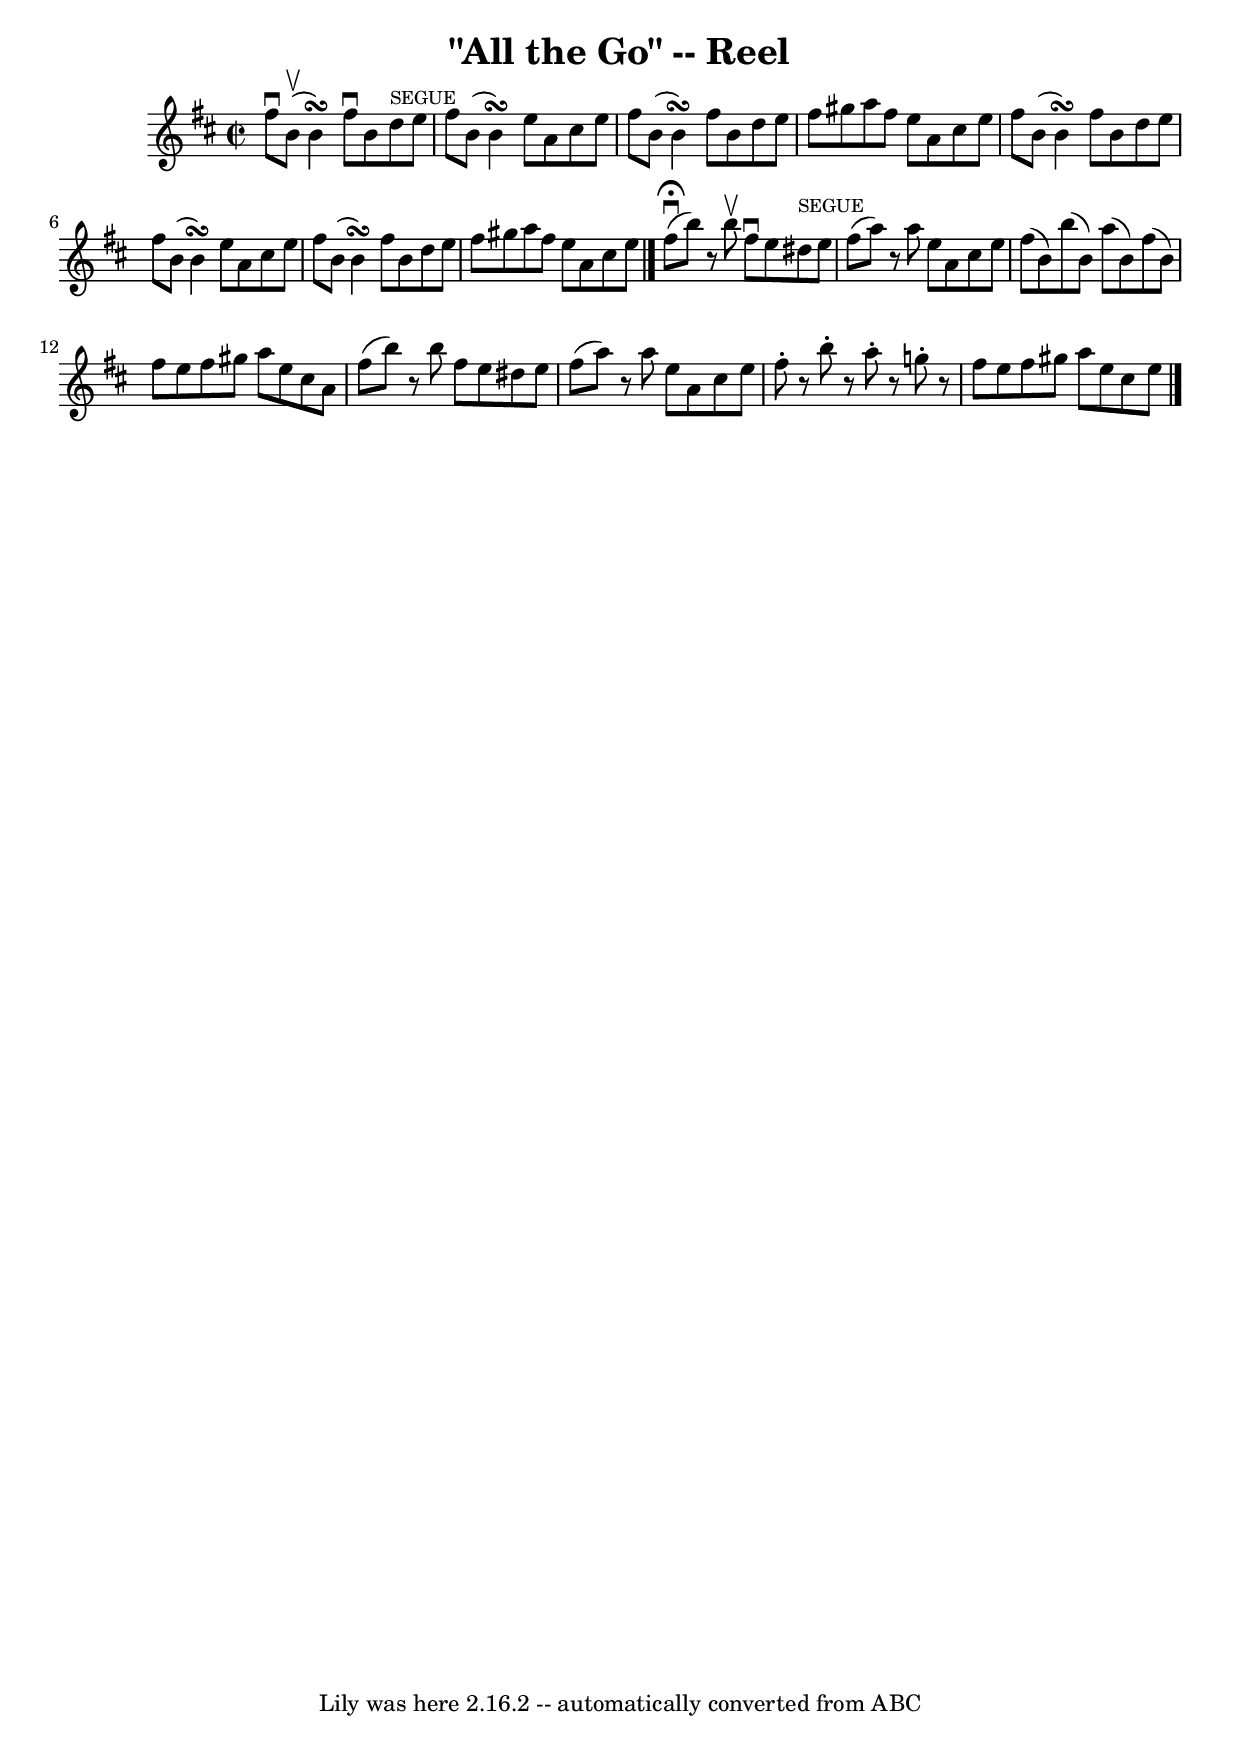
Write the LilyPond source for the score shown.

\version "2.16.2"
\include "Mammoth.ily"
\header {
  %% book = "Ryan's Mammoth Collection"
  crossRefNumber = "1"
  footnotes = "\\\\263"
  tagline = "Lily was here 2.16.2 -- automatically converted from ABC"
  title = "\"All the Go\" -- Reel"

}
voicedefault =  {


  \override Staff.TimeSignature #'style = #'C
  \time 2/2 
  \key b \minor
  fis''8^\downbow b'8^\upbow(b'4\turn)   
  fis''8^\downbow b'8 d''8^\segue e''8    |
  fis''8 b'8 (
  b'4\turn) e''8 a'8 cis''8 e''8    |
  fis''8 b'8 (
  b'4\turn) fis''8 b'8 d''8 e''8    |
  fis''8 gis''8 
  a''8 fis''8 e''8 a'8 cis''8 e''8    |
  fis''8    
  b'8 (b'4\turn) fis''8 b'8 d''8 e''8    |
  fis''8    
  b'8 (b'4\turn) e''8 a'8 cis''8 e''8    |
  fis''8    
  b'8 (b'4\turn) fis''8 b'8 d''8 e''8    |
  fis''8    
  gis''8 a''8 fis''8 e''8 a'8 cis''8 e''8    \bar "|."     
  fis''8^\fermata^\downbow(b''8)   r8 b''8^\upbow fis''8^\downbow   
  e''8 dis''8^\segue e''8    |
  fis''8 (a''8)   r8 a''8    
  e''8 a'8 cis''8 e''8    |
  fis''8 (b'8) b''8 (b'8-) a''8 (b'8) fis''8 (b'8)   |
  fis''8 e''8    
  fis''8 gis''8 a''8 e''8 cis''8 a'8    |
  fis''8 (
  b''8)   r8 b''8 fis''8 e''8 dis''8 e''8    |
  fis''8 (
  a''8)   r8 a''8 e''8 a'8 cis''8 e''8    |
  fis''8-. 
  r8 b''8-.   r8 a''8-.   r8 g''!8-.   r8   |
  fis''8 e''8    
  fis''8 gis''8 a''8 e''8 cis''8 e''8          \bar "|."   

}

\score{
  <<

    \context Staff="default"
    {
      \voicedefault 
      
    }

  >>
  \layout {
    
  }
  \midi {
  }

}
